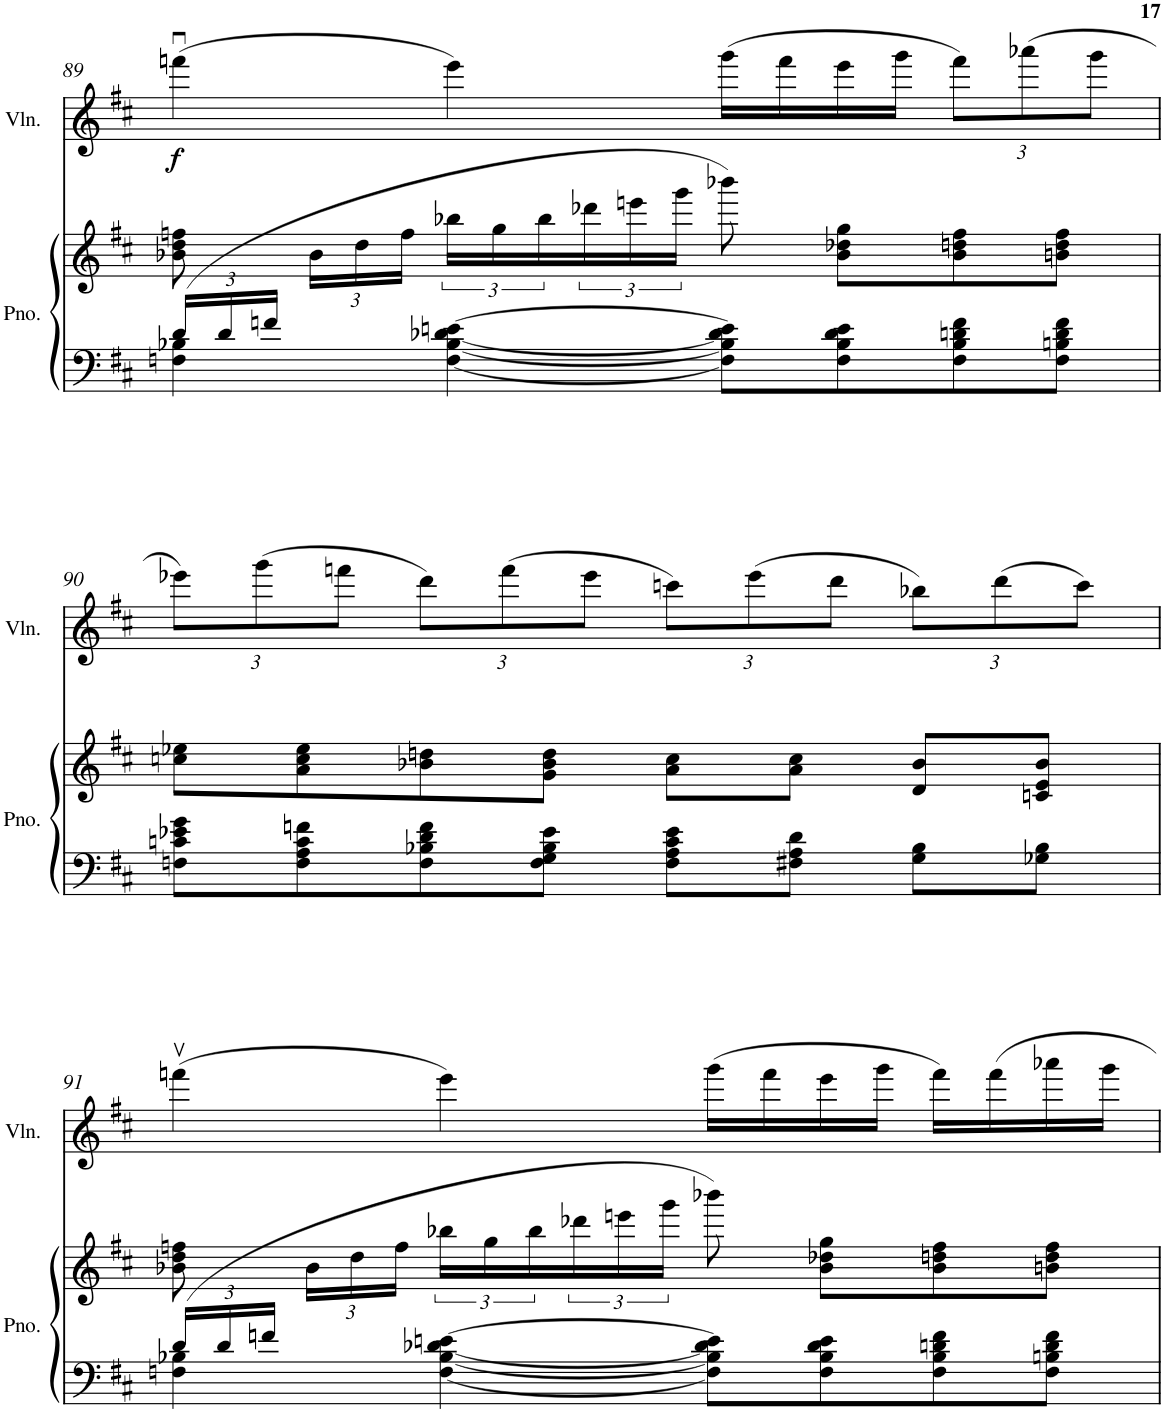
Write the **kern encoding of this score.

**kern	**kern	**kern	**dynam
*part2	*part2	*part1	*part1
*staff3	*staff2	*staff1	*staff1
*I"Piano	*	*I"Violin	*
*I'Pno.	*	*I'Vln.	*
!!LO:PB:g=z
*clefF4	*clefG2	*clefG2	*
*k[f#c#]	*k[f#c#]	*k[f#c#]	*
*M4/4	*M4/4	*M4/4	*
*met(c)	*met(c)	*met(c)	*
*Xbrackettup	*	*	*
=89	=89	=89	=89
*^	*^	*	*
!	!	!	!	!	!LO:DY:b
(24d/LL	4Fn\ 4B-X\	8ryy	8b-X\ 8dd\ 8ffn\	(4fffnu\	f
24d/	.	.	.	.	.
24fn/JJ	.	.	.	.	.
*	*	*Xbrackettup	*	*	*
2..ryy	.	24b-\LL	8ryy	.	.
.	.	24dd\	.	.	.
.	.	24ff\JJ	.	.	.
*	*	*brackettup	*	*	*
.	[4F\ [4B-\ [4d-X\ [4en\	24bb-X\LL	4ryy	4eee\)	.
.	.	24gg\	.	.	.
.	.	24bb-\	.	.	.
.	.	24ddd-X\	.	.	.
.	.	24eeen\	.	.	.
.	.	24ggg\JJ	.	.	.
.	8F\] 8B-\] 8d-\] 8e\]L	8bbb-X\)	2ryy	(16ggg\LL	.
.	.	.	.	16fff\	.
.	8F\ 8B-\ 8d-\ 8e\	8b-\ 8dd-X\ 8gg\L	.	16eee\	.
.	.	.	.	16ggg\JJ	.
*	*	*	*	*Xbrackettup	*
.	8F\ 8B-\ 8dn\ 8f\	8b-\ 8ddn\ 8ff\	.	12fff\L)	.
.	.	.	.	(12aaa-X\	.
.	8F\ 8Bn\ 8d\ 8f\J	8bn\ 8dd\ 8ff\J	.	.	.
.	.	.	.	12ggg\J	.
*v	*v	*	*	*	*
*	*v	*v	*	*
!!LO:LB:g=z
=90	=90	=90	=90
8Fn\ 8cn\ 8e-X\ 8g\L	8ccn\ 8ee-X\L	12eee-X\L)	.
.	.	(12ggg\	.
8F\ 8A\ 8c\ 8fn\	8a\ 8cc\ 8ee-\	.	.
.	.	12fffn\J	.
8F\ 8B-X\ 8d\ 8f\	8b-X\ 8ddn\	12ddd\L)	.
.	.	(12fff\	.
8F\ 8G\ 8B-\ 8e-\J	8g\ 8b-\ 8dd\J	.	.
.	.	12eee-\J	.
8F\ 8A\ 8c\ 8e-\L	8a\ 8cc\L	12cccn\L)	.
.	.	(12eee-\	.
8F#X\ 8A\ 8d\J	8a\ 8cc\J	.	.
.	.	12ddd\J	.
8G\ 8B-\L	8d/ 8b-/L	12bb-X\L)	.
.	.	(12ddd\	.
8G-X\ 8B-\J	8cn/ 8e/ 8b-/J	.	.
.	.	12ccc\J)	.
!!LO:LB:g=z
=91	=91	=91	=91
*^	*^	*	*
(24d/LL	4Fn\ 4B-X\	8ryy	8b-X\ 8dd\ 8ffn\	(4fffnv\	.
24d/	.	.	.	.	.
24fn/JJ	.	.	.	.	.
*	*	*Xbrackettup	*	*	*
2..ryy	.	24b-\LL	8ryy	.	.
.	.	24dd\	.	.	.
.	.	24ff\JJ	.	.	.
*	*	*brackettup	*	*	*
.	[4F\ [4B-\ [4d-X\ [4en\	24bb-X\LL	4ryy	4eee\)	.
.	.	24gg\	.	.	.
.	.	24bb-\	.	.	.
.	.	24ddd-X\	.	.	.
.	.	24eeen\	.	.	.
.	.	24ggg\JJ	.	.	.
.	8F\] 8B-\] 8d-\] 8e\]L	8bbb-X\)	2ryy	(16ggg\LL	.
.	.	.	.	16fff\	.
.	8F\ 8B-\ 8d-\ 8e\	8b-\ 8dd-X\ 8gg\L	.	16eee\	.
.	.	.	.	16ggg\JJ	.
.	8F\ 8B-\ 8dn\ 8f\	8b-\ 8ddn\ 8ff\	.	16fff\LL)	.
.	.	.	.	16fff\	.
.	8F\ 8Bn\ 8d\ 8f\J	8bn\ 8dd\ 8ff\J	.	16aaa-X\	.
.	.	.	.	16ggg\JJ	.
*v	*v	*	*	*	*
*	*v	*v	*	*
=	=	=	=
*-	*-	*-	*-
